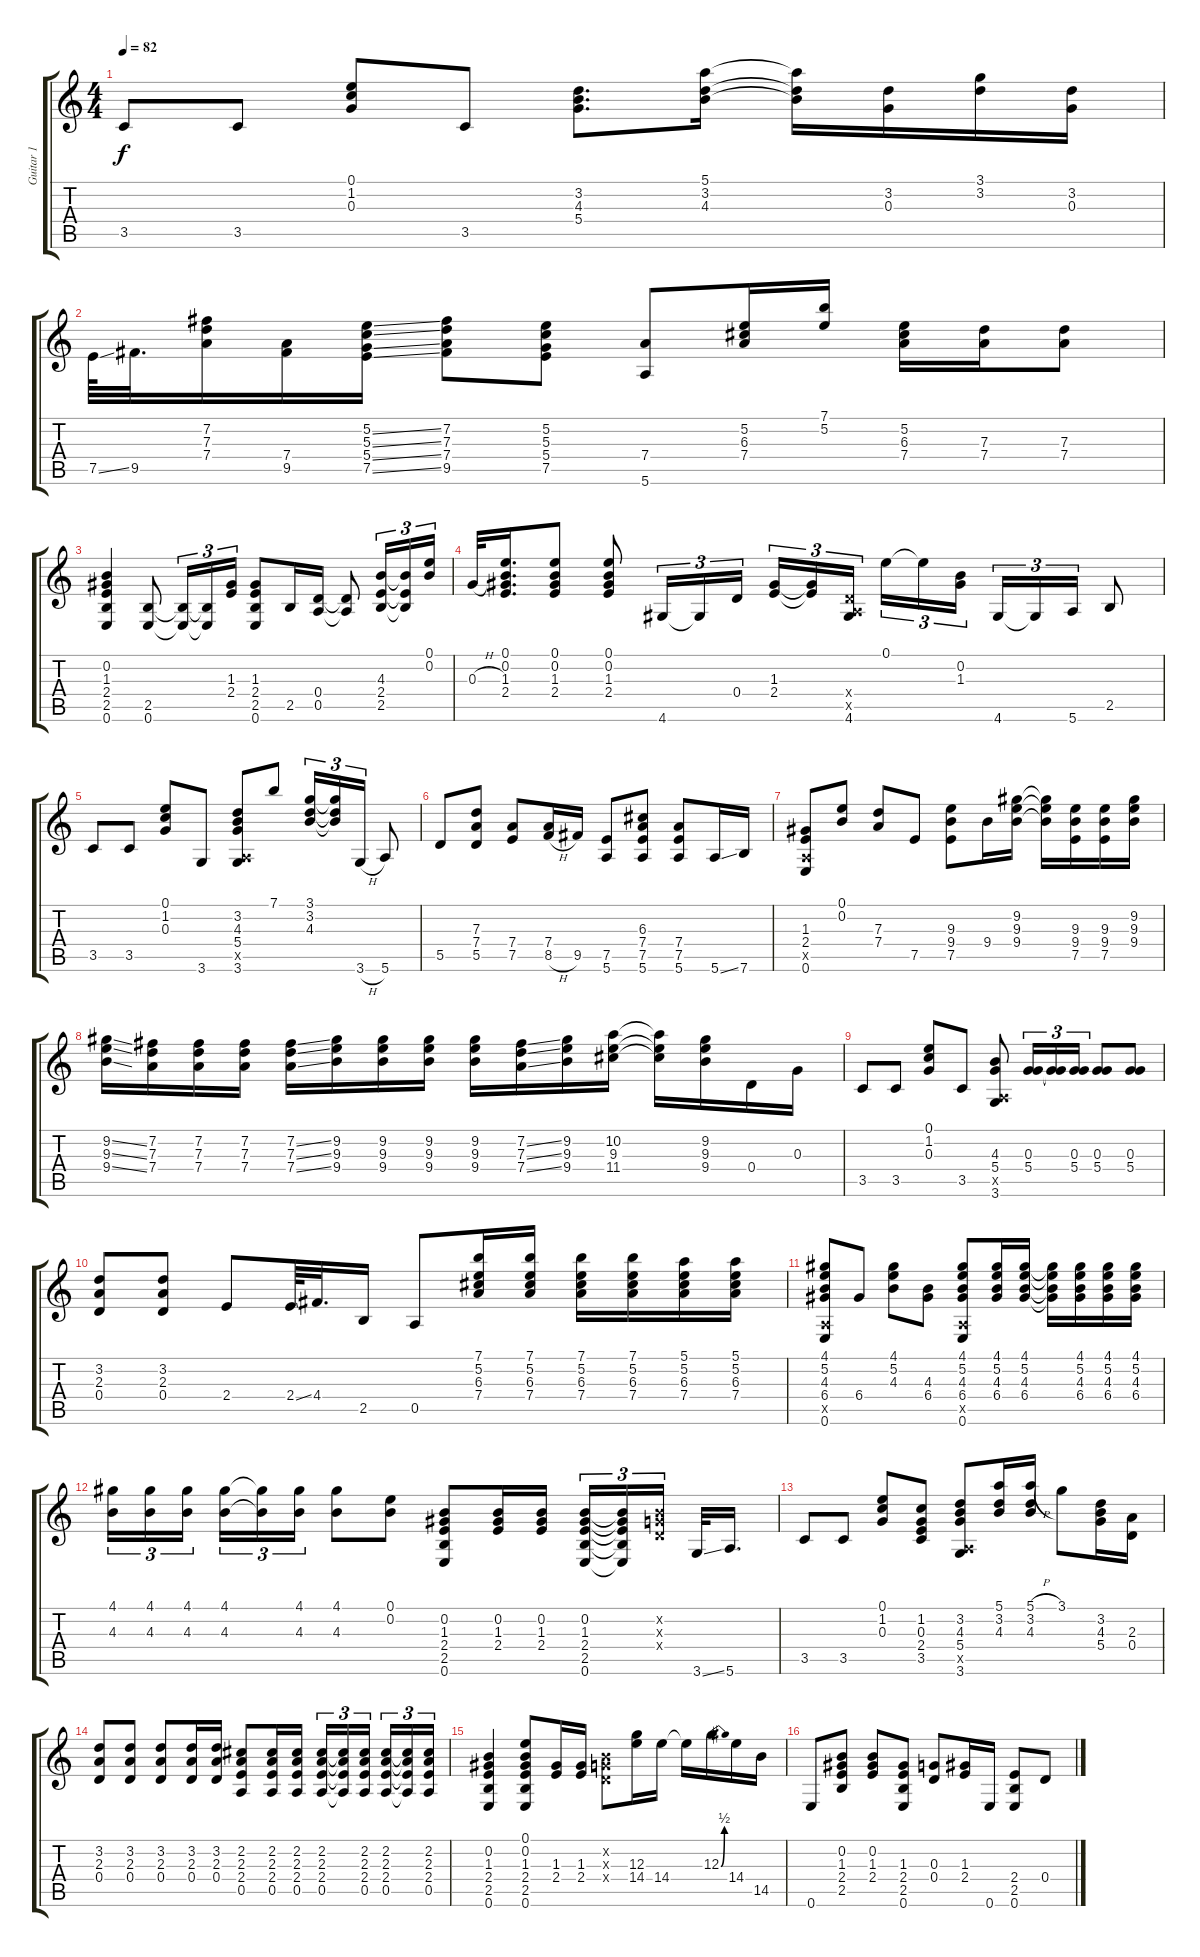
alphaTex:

\track ("Guitar 1" "Guitar 1") {instrument electricguitarclean}
\staff {score tabs}
\tuning (E4 B3 G3 D3 A2 E2) {hide}
\ts (4 4)
\tempo 82
\clef g2
\ks c
3.5.8{dy f} 3.5.8 (0.1 1.2 0.3).8 3.5.8 (3.2 4.3 5.4).8{d} (5.1 3.2 4.3).16 (5.1{t} 3.2{t} 4.3{t}).16 (3.2 0.3).16 (3.1 3.2).16 (3.2 0.3).16 |
7.5{ss}.64 9.5.32{d} (7.2 7.3 7.4).16 (7.4 9.5).16 (5.2{ss} 5.3{ss} 5.4{ss} 7.5{ss}).16 (7.2 7.3 7.4 9.5).8 (5.2 5.3 5.4 7.5).8 (7.4 5.6).8 (5.2 6.3 7.4).16 (7.1 5.2).16 (5.2 6.3 7.4).16 (7.3 7.4).16 (7.3 7.4).8 |
(0.2 1.3 2.4 2.5 0.6).4 (2.5 0.6).8 (2.5{t} 0.6{t}).16{tu (3 2)} (2.5{t} 0.6{t}).16{tu (3 2)} (1.3 2.4).16{tu (3 2)} (1.3 2.4 2.5 0.6).8 2.5.16 (0.4 0.5).16 (0.4{t} 0.5{t}).8 (4.3 2.4 2.5).16{tu (3 2)} (4.3{t} 2.4{t} 2.5{t}).16{tu (3 2)} (0.1 0.2).16{tu (3 2)} |
0.3{h}.32 (0.1 0.2 1.3 2.4).16{d} (0.1 0.2 1.3 2.4).8 (0.1 0.2 1.3 2.4).8 4.6.16{tu (3 2)} 4.6{t}.16{tu (3 2)} 0.4.16{tu (3 2)} (1.3 2.4).16{tu (3 2)} (1.3{t} 2.4{t}).16{tu (3 2)} (0.4{x} 0.5{x} 4.6).16{tu (3 2)} 0.1.16{tu (3 2)} 0.1{t}.16{tu (3 2)} (0.2 1.3).16{tu (3 2)} 4.6.16{tu (3 2)} 4.6{t}.16{tu (3 2)} 5.6.16{tu (3 2)} 2.5.8 |
3.5.8 3.5.8 (0.1 1.2 0.3).8 3.6.8 (3.2 4.3 5.4 0.5{x} 3.6).8 7.1.8 (3.1 3.2 4.3).16{tu (3 2)} (3.1{t} 3.2{t} 4.3{t}).16{tu (3 2)} 3.6{h}.16{tu (3 2)} 5.6.8 |
5.5.8 (7.3 7.4 5.5).8 (7.4 7.5).8 (7.4 8.5{h}).16 9.5.16 (7.5 5.6).8 (6.3 7.4 7.5 5.6).8 (7.4 7.5 5.6).8 5.6{ss}.16 7.6.16 |
(1.3 2.4 0.5{x} 0.6).8 (0.1 0.2).8 (7.3 7.4).8 7.5.8 (9.3 9.4 7.5).8 9.4.16 (9.2 9.3 9.4).16 (9.2{t} 9.3{t} 9.4{t}).16 (9.3 9.4 7.5).16 (9.3 9.4 7.5).16 (9.2 9.3 9.4).16 |
(9.2{ss} 9.3{ss} 9.4{ss}).16 (7.2 7.3 7.4).16 (7.2 7.3 7.4).16 (7.2 7.3 7.4).16 (7.2{ss} 7.3{ss} 7.4{ss}).16 (9.2 9.3 9.4).16 (9.2 9.3 9.4).16 (9.2 9.3 9.4).16 (9.2 9.3 9.4).16 (7.2{ss} 7.3{ss} 7.4{ss}).16 (9.2 9.3 9.4).16 (10.2 9.3 11.4).16 (10.2{t} 9.3{t} 11.4{t}).16 (9.2 9.3 9.4).16 0.4.16 0.3.16 |
3.5.8 3.5.8 (0.1 1.2 0.3).8 3.5.8 (4.3 5.4 0.5{x} 3.6).8 (0.3 5.4).16{tu (3 2)} (0.3{t} 5.4{t}).16{tu (3 2)} (0.3 5.4).16{tu (3 2)} (0.3 5.4).8 (0.3 5.4).8 |
(3.2 2.3 0.4).8 (3.2 2.3 0.4).8 2.4.8 2.4{ss}.64 4.4.32{d} 2.5.16 0.5.8 (7.1 5.2 6.3 7.4).16 (7.1 5.2 6.3 7.4).16 (7.1 5.2 6.3 7.4).16 (7.1 5.2 6.3 7.4).16 (5.1 5.2 6.3 7.4).16 (5.1 5.2 6.3 7.4).16 |
(4.1 5.2 4.3 6.4 0.5{x} 0.6).8 6.4.8 (4.1 5.2 4.3).8 (4.3 6.4).8 (4.1 5.2 4.3 6.4 0.5{x} 0.6).8 (4.1 5.2 4.3 6.4).16 (4.1 5.2 4.3 6.4).16 (4.1{t} 5.2{t} 4.3{t} 6.4{t}).16 (4.1 5.2 4.3 6.4).16 (4.1 5.2 4.3 6.4).16 (4.1 5.2 4.3 6.4).16 |
(4.1 4.3).16{tu (3 2)} (4.1 4.3).16{tu (3 2)} (4.1 4.3).16{tu (3 2)} (4.1 4.3).16{tu (3 2)} (4.1{t} 4.3{t}).16{tu (3 2)} (4.1 4.3).16{tu (3 2)} (4.1 4.3).8 (0.1 0.2).8 (0.2 1.3 2.4 2.5 0.6).8 (0.2 1.3 2.4).16 (0.2 1.3 2.4).16 (0.2 1.3 2.4 2.5 0.6).16{tu (3 2)} (0.2{t} 1.3{t} 2.4{t} 2.5{t} 0.6{t}).16{tu (3 2)} (0.2{x} 0.3{x} 0.4{x}).16{tu (3 2)} 3.6{ss}.32 5.6.16{d} |
3.5.8 3.5.8 (0.1 1.2 0.3).8 (1.2 0.3 2.4 3.5).8 (3.2 4.3 5.4 0.5{x} 3.6).8 (5.1 3.2 4.3).16 (5.1{h} 3.2 4.3).16 3.1.8 (3.2 4.3 5.4).16 (2.3 0.4).16 |
(3.2 2.3 0.4).8 (3.2 2.3 0.4).8 (3.2 2.3 0.4).8 (3.2 2.3 0.4).16 (3.2 2.3 0.4).16 (2.2 2.3 2.4 0.5).8 (2.2 2.3 2.4 0.5).16 (2.2 2.3 2.4 0.5).16 (2.2 2.3 2.4 0.5).16{tu (3 2)} (2.2{t} 2.3{t} 2.4{t} 0.5{t}).16{tu (3 2)} (2.2 2.3 2.4 0.5).16{tu (3 2)} (2.2 2.3 2.4 0.5).16{tu (3 2)} (2.2{t} 2.3{t} 2.4{t} 0.5{t}).16{tu (3 2)} (2.2 2.3 2.4 0.5).16{tu (3 2)} |
(0.2 1.3 2.4 2.5 0.6).4 (0.1 0.2 1.3 2.4 2.5 0.6).8 (1.3 2.4).16 (1.3 2.4).16 (0.2{x} 0.3{x} 0.4{x}).8 (12.3 14.4).16 14.4.16 14.4{t}.16 12.3{be (bend 0 0 60 2)}.16 14.4.16 14.5.16 |
0.6.8 (0.2 1.3 2.4 2.5).8 (0.2 1.3 2.4).8 (1.3 2.4 2.5 0.6).8 (0.3 0.4).8 (1.3 2.4).16 0.6.16 (2.4 2.5 0.6).8 0.4.8
